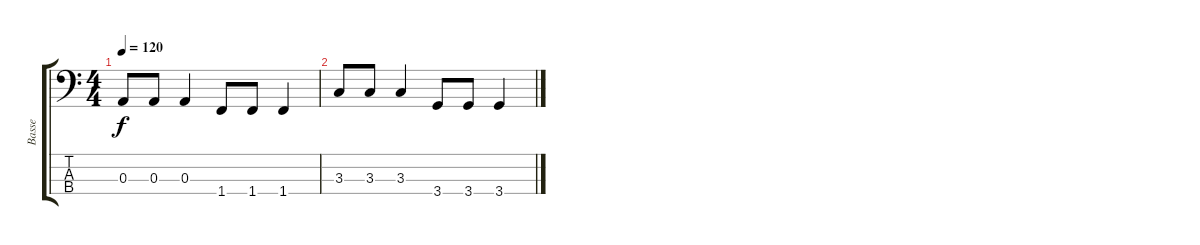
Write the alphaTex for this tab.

\track ("Basse" "Basse") {instrument electricbassfinger}
\staff {score tabs}
\tuning (G2 D2 A1 E1) {hide}
\ts (4 4)
\tempo 120
\clef f4
\ks c
0.3.8{dy f volume 0} 0.3.8 0.3.4 1.4.8 1.4.8 1.4.4 |
3.3.8 3.3.8 3.3.4 3.4.8 3.4.8 3.4.4
